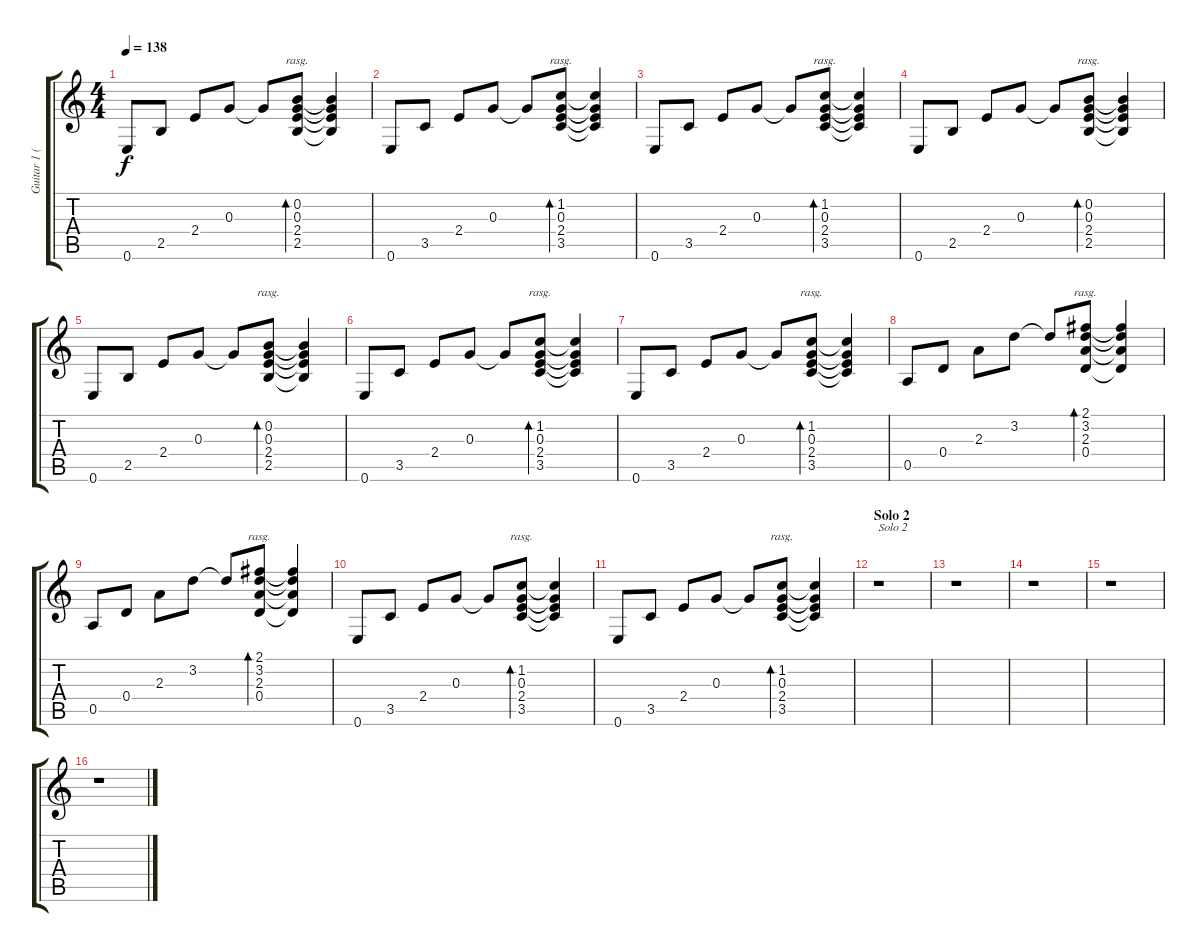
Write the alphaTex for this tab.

\track ("Guitar 1 (clean)" "Guitar 1 (") {instrument acousticguitarsteel}
\staff {score tabs}
\tuning (E4 B3 G3 D3 A2 E2) {hide}
\ts (4 4)
\tempo 138
\clef g2
\ks c
0.6.8{dy f} 2.5.8 2.4.8 0.3.8 0.3{t}.8 (0.2 0.3 2.4 2.5).8{bd 240 rasg ii} (0.2{t} 0.3{t} 2.4{t} 2.5{t}).4 |
0.6.8 3.5.8 2.4.8 0.3.8 0.3{t}.8 (1.2 0.3 2.4 3.5).8{bd 240 rasg ii} (1.2{t} 0.3{t} 2.4{t} 3.5{t}).4 |
0.6.8 3.5.8 2.4.8 0.3.8 0.3{t}.8 (1.2 0.3 2.4 3.5).8{bd 240 rasg ii} (1.2{t} 0.3{t} 2.4{t} 3.5{t}).4 |
0.6.8 2.5.8 2.4.8 0.3.8 0.3{t}.8 (0.2 0.3 2.4 2.5).8{bd 240 rasg ii} (0.2{t} 0.3{t} 2.4{t} 2.5{t}).4 |
0.6.8 2.5.8 2.4.8 0.3.8 0.3{t}.8 (0.2 0.3 2.4 2.5).8{bd 240 rasg ii} (0.2{t} 0.3{t} 2.4{t} 2.5{t}).4 |
0.6.8 3.5.8 2.4.8 0.3.8 0.3{t}.8 (1.2 0.3 2.4 3.5).8{bd 240 rasg ii} (1.2{t} 0.3{t} 2.4{t} 3.5{t}).4 |
0.6.8 3.5.8 2.4.8 0.3.8 0.3{t}.8 (1.2 0.3 2.4 3.5).8{bd 240 rasg ii} (1.2{t} 0.3{t} 2.4{t} 3.5{t}).4 |
0.5.8 0.4.8 2.3.8 3.2.8 3.2{t}.8 (2.1 3.2 2.3 0.4).8{bd 240 rasg ii} (2.1{t} 3.2{t} 2.3{t} 0.4{t}).4 |
0.5.8 0.4.8 2.3.8 3.2.8 3.2{t}.8 (2.1 3.2 2.3 0.4).8{bd 240 rasg ii} (2.1{t} 3.2{t} 2.3{t} 0.4{t}).4 |
0.6.8 3.5.8 2.4.8 0.3.8 0.3{t}.8 (1.2 0.3 2.4 3.5).8{bd 240 rasg ii} (1.2{t} 0.3{t} 2.4{t} 3.5{t}).4 |
0.6.8 3.5.8 2.4.8 0.3.8 0.3{t}.8 (1.2 0.3 2.4 3.5).8{bd 240 rasg ii} (1.2{t} 0.3{t} 2.4{t} 3.5{t}).4 |
\section ("" "Solo 2")
r.1{txt "Solo 2"} |
r.1 |
r.1 |
r.1 |
r.1
